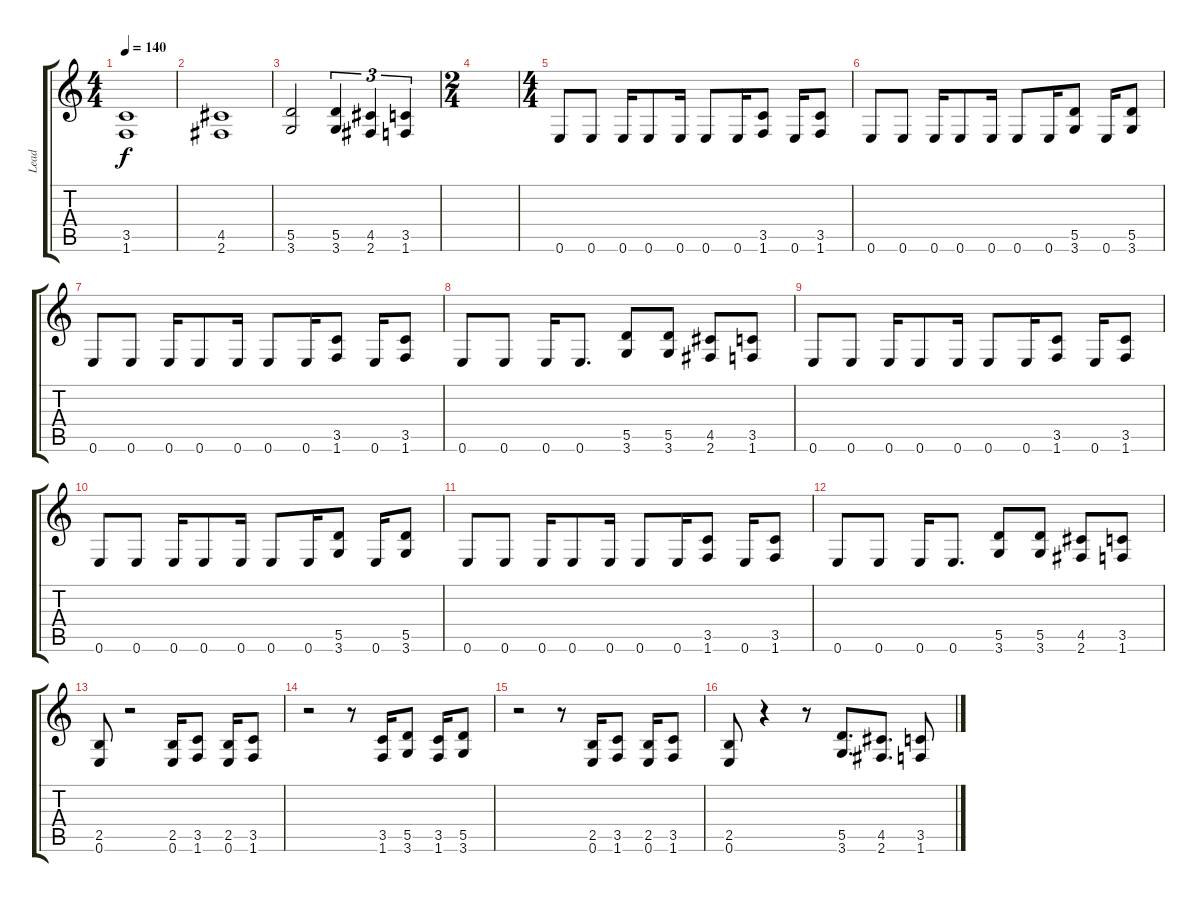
\track ("Lead " "Lead ") {instrument distortionguitar}
\staff {score tabs}
\tuning (E4 B3 G3 D3 A2 E2) {hide}
\ts (4 4)
\tempo 140
\clef g2
\ks c
(3.5 1.6).1{dy f} |
(4.5 2.6).1 |
(5.5 3.6).2 (5.5 3.6).4{tu (3 2)} (4.5 2.6).4{tu (3 2)} (3.5 1.6).4{tu (3 2)} |
\ts (2 4)
|
\ts (4 4)
0.6.8 0.6.8 0.6.16 0.6.8 0.6.16 0.6.8 0.6.16 (3.5 1.6).8 0.6.16 (3.5 1.6).8 |
0.6.8 0.6.8 0.6.16 0.6.8 0.6.16 0.6.8 0.6.16 (5.5 3.6).8 0.6.16 (5.5 3.6).8 |
0.6.8 0.6.8 0.6.16 0.6.8 0.6.16 0.6.8 0.6.16 (3.5 1.6).8 0.6.16 (3.5 1.6).8 |
0.6.8 0.6.8 0.6.16 0.6.8{d} (5.5 3.6).8 (5.5 3.6).8 (4.5 2.6).8 (3.5 1.6).8 |
0.6.8 0.6.8 0.6.16 0.6.8 0.6.16 0.6.8 0.6.16 (3.5 1.6).8 0.6.16 (3.5 1.6).8 |
0.6.8 0.6.8 0.6.16 0.6.8 0.6.16 0.6.8 0.6.16 (5.5 3.6).8 0.6.16 (5.5 3.6).8 |
0.6.8 0.6.8 0.6.16 0.6.8 0.6.16 0.6.8 0.6.16 (3.5 1.6).8 0.6.16 (3.5 1.6).8 |
0.6.8 0.6.8 0.6.16 0.6.8{d} (5.5 3.6).8 (5.5 3.6).8 (4.5 2.6).8 (3.5 1.6).8 |
(2.5 0.6).8 r.2 (2.5 0.6).16 (3.5 1.6).8 (2.5 0.6).16 (3.5 1.6).8 |
r.2 r.8 (3.5 1.6).16 (5.5 3.6).8 (3.5 1.6).16 (5.5 3.6).8 |
r.2 r.8 (2.5 0.6).16 (3.5 1.6).8 (2.5 0.6).16 (3.5 1.6).8 |
(2.5 0.6).8 r.4 r.8 (5.5 3.6).8{d} (4.5 2.6).8{d} (3.5 1.6).8
